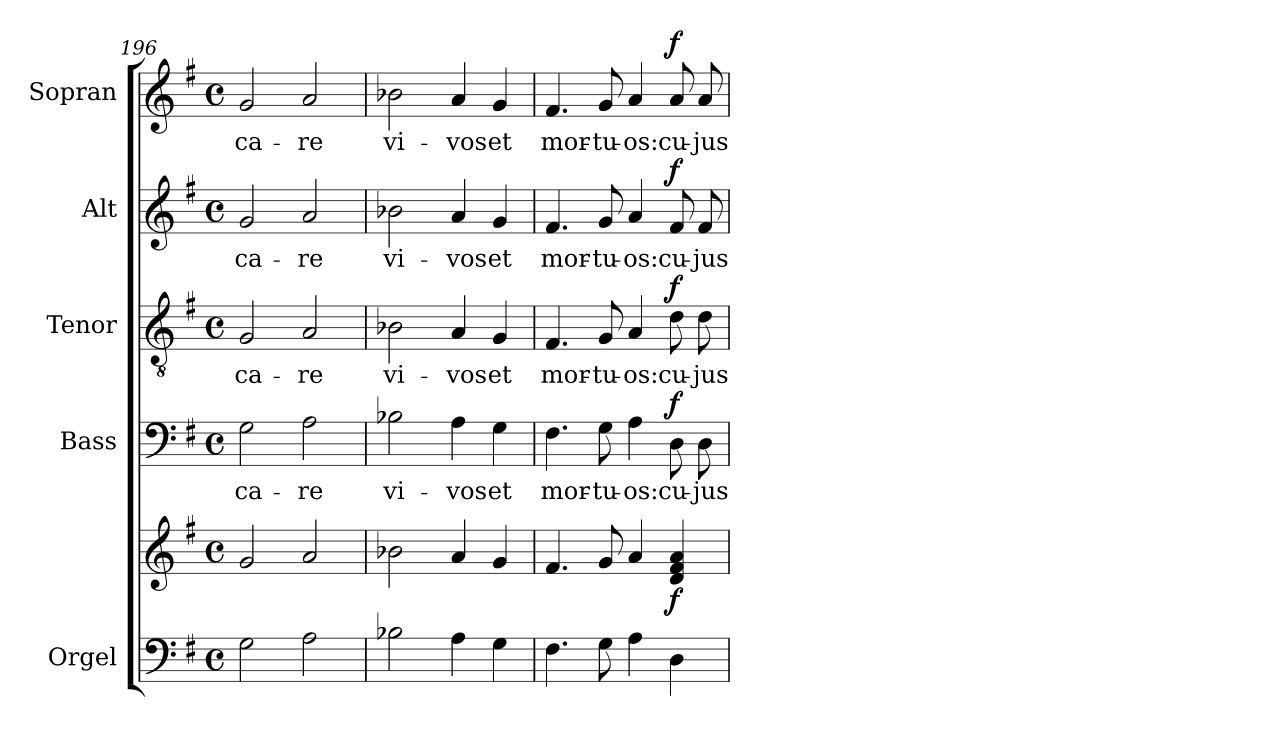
**kern	**kern	**dynam	**kern	**text	**dynam	**kern	**text	**dynam	**kern	**text	**dynam	**kern	**text	**dynam
*part5	*part5	*part5	*part4	*part4	*part4	*part3	*part3	*part3	*part2	*part2	*part2	*part1	*part1	*part1
*staff6	*staff5	*staff5/6	*staff4	*staff4	*staff4	*staff3	*staff3	*staff3	*staff2	*staff2	*staff2	*staff1	*staff1	*staff1
*I"Orgel	*	*	*I"Bass	*	*	*I"Tenor	*	*	*I"Alt	*	*	*I"Sopran	*	*
*I'Org.	*	*	*I'B.	*	*	*I'T.	*	*	*I'A.	*	*	*I'S.	*	*
*clefF4	*clefG2	*	*clefF4	*	*	*clefGv2	*	*	*clefG2	*	*	*clefG2	*	*
*k[f#]	*k[f#]	*	*k[f#]	*	*	*k[f#]	*	*	*k[f#]	*	*	*k[f#]	*	*
*G:	*G:	*	*G:	*	*	*G:	*	*	*G:	*	*	*G:	*	*
*M4/4	*M4/4	*	*M4/4	*	*	*M4/4	*	*	*M4/4	*	*	*M4/4	*	*
*met(c)	*met(c)	*	*met(c)	*	*	*met(c)	*	*	*met(c)	*	*	*met(c)	*	*
=196	=196	=196	=196	=196	=196	=196	=196	=196	=196	=196	=196	=196	=196	=196
2G\	2g/	.	2G\	-ca-	.	2G/	-ca-	.	2g/	-ca-	.	2g/	-ca-	.
2A\	2a/	.	2A\	-re	.	2A/	-re	.	2a/	-re	.	2a/	-re	.
!!LO:LB:g=z
=197	=197	=197	=197	=197	=197	=197	=197	=197	=197	=197	=197	=197	=197	=197
2B-X\	2b-X\	.	2B-X\	vi-	.	2B-X\	vi-	.	2b-X\	vi-	.	2b-X\	vi-	.
4A\	4a/	.	4A\	-vos	.	4A/	-vos	.	4a/	-vos	.	4a/	-vos	.
4G\	4g/	.	4G\	et	.	4G/	et	.	4g/	et	.	4g/	et	.
=198	=198	=198	=198	=198	=198	=198	=198	=198	=198	=198	=198	=198	=198	=198
4.F#\	4.f#/	.	4.F#\	mor-	.	4.F#/	mor-	.	4.f#/	mor-	.	4.f#/	mor-	.
8G\	8g/	.	8G\	-tu-	.	8G/	-tu-	.	8g/	-tu-	.	8g/	-tu-	.
4A\	4a/	.	4A\	-os:	.	4A/	-os:	.	4a/	-os:	.	4a/	-os:	.
!	!	!LO:DY:b	!	!	!LO:DY:a	!	!	!LO:DY:a	!	!	!LO:DY:a	!	!	!LO:DY:a
4D\	4d/ 4f#/ 4a/	f	8D\	cu-	f	8d\	cu-	f	8f#/	cu-	f	8a/	cu-	f
.	.	.	8D\	-jus	.	8d\	-jus	.	8f#/	-jus	.	8a/	-jus	.
=	=	=	=	=	=	=	=	=	=	=	=	=	=	=
*-	*-	*-	*-	*-	*-	*-	*-	*-	*-	*-	*-	*-	*-	*-
